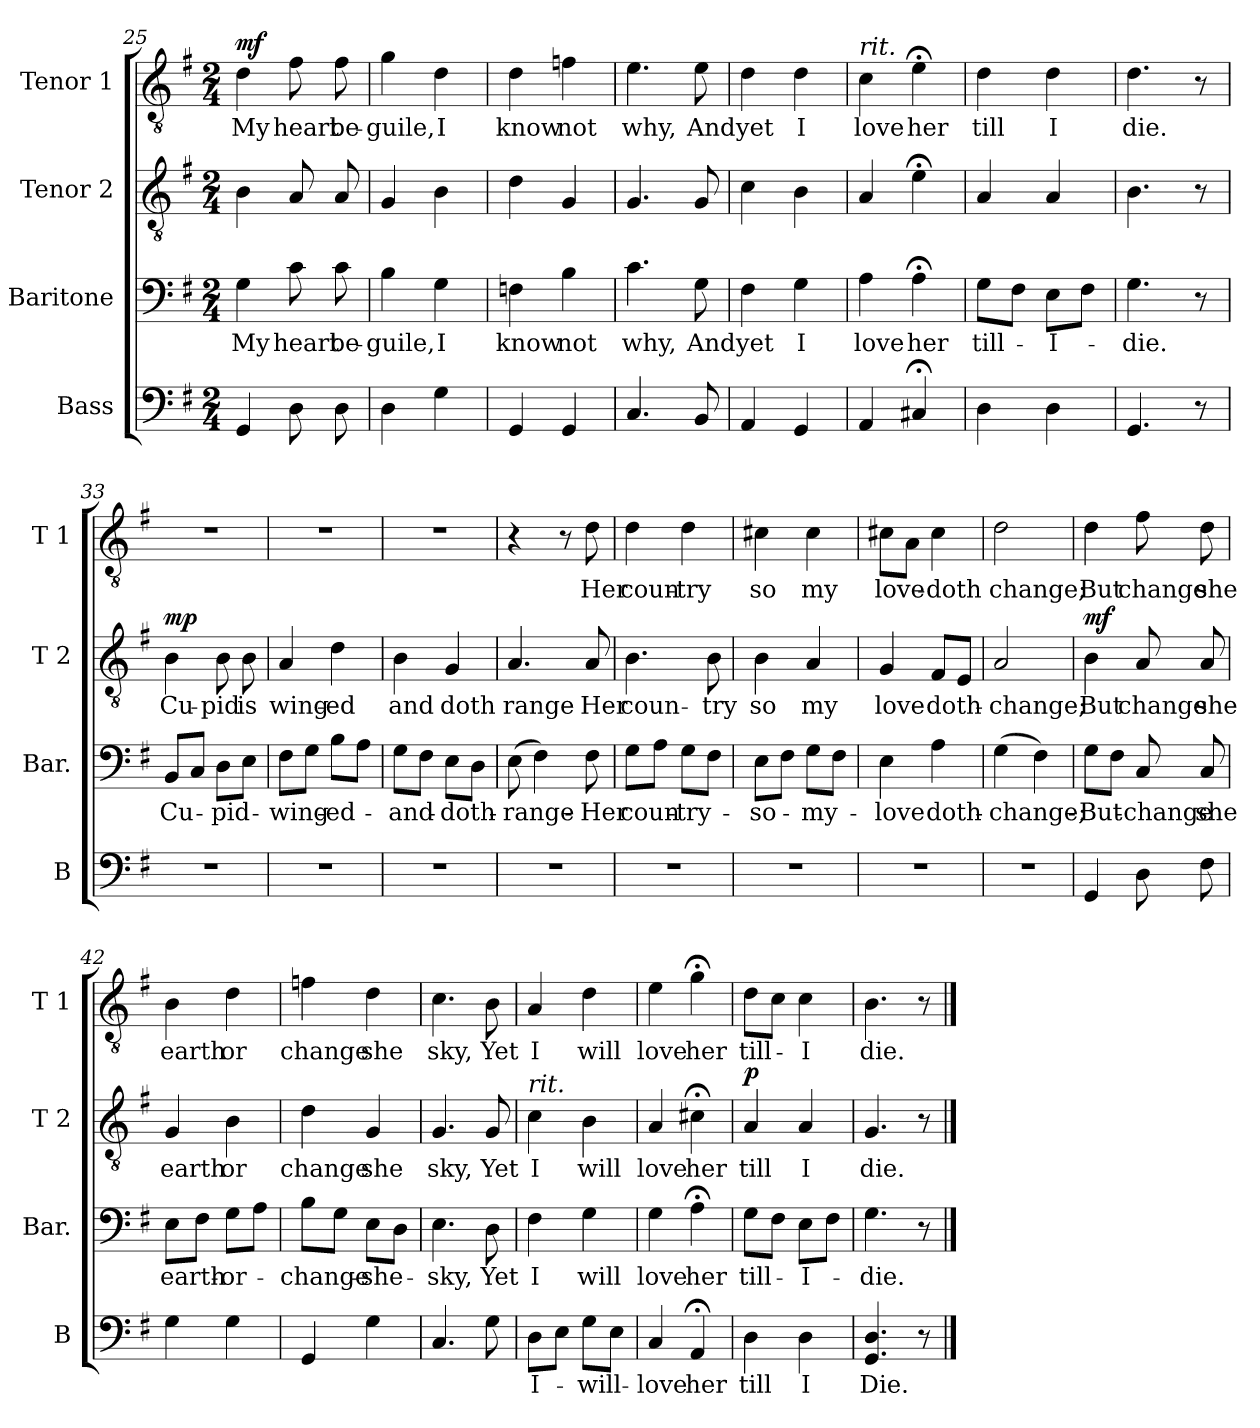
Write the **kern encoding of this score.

**kern	**text	**kern	**text	**kern	**text	**dynam	**kern	**text	**dynam
*part4	*part4	*part3	*part3	*part2	*part2	*part2	*part1	*part1	*part1
*staff4	*staff4	*staff3	*staff3	*staff2	*staff2	*staff2	*staff1	*staff1	*staff1
*I"Bass	*	*I"Baritone	*	*I"Tenor 2	*	*	*I"Tenor 1	*	*
*I'B	*	*I'Bar.	*	*I'T 2	*	*	*I'T 1	*	*
!!LO:PB:g=z
*clefF4	*	*clefF4	*	*clefGv2	*	*	*clefGv2	*	*
*k[f#]	*	*k[f#]	*	*k[f#]	*	*	*k[f#]	*	*
*G:	*	*G:	*	*G:	*	*	*G:	*	*
*M2/4	*	*M2/4	*	*M2/4	*	*	*M2/4	*	*
=25	=25	=25	=25	=25	=25	=25	=25	=25	=25
!	!	!	!LO:LY:b	!	!	!	!	!LO:LY:b	!LO:DY:a
4GG/	.	4G\	-My	4B\	.	.	4d\	My	mf
!	!	!	!LO:LY:b	!	!	!	!	!LO:LY:b	!
8D\	.	8c\	heart	8A/	.	.	8f#\	heart	.
!	!	!	!LO:LY:b	!	!	!	!	!LO:LY:b	!
8D\	.	8c\	be-	8A/	.	.	8f#\	be-	.
=26	=26	=26	=26	=26	=26	=26	=26	=26	=26
!	!	!	!LO:LY:b	!	!	!	!	!LO:LY:b	!
4D\	.	4B\	-guile,	4G/	.	.	4g\	-guile,	.
!	!	!	!LO:LY:b	!	!	!	!	!LO:LY:b	!
4G\	.	4G\	I	4B\	.	.	4d\	I	.
=27	=27	=27	=27	=27	=27	=27	=27	=27	=27
!	!	!	!LO:LY:b	!	!	!	!	!LO:LY:b	!
4GG/	.	4Fn\	know	4d\	.	.	4d\	know	.
!	!	!	!LO:LY:b	!	!	!	!	!LO:LY:b	!
4GG/	.	4B\	not	4G/	.	.	4fn\	not	.
=28	=28	=28	=28	=28	=28	=28	=28	=28	=28
!	!	!	!LO:LY:b	!	!	!	!	!LO:LY:b	!
4.C/	.	4.c\	why,	4.G/	.	.	4.e\	why,	.
!	!	!	!LO:LY:b	!	!	!	!	!LO:LY:b	!
8BB/	.	8G\	And	8G/	.	.	8e\	And	.
!!LO:LB:g=z
=29	=29	=29	=29	=29	=29	=29	=29	=29	=29
!	!	!	!LO:LY:b	!	!	!	!	!LO:LY:b	!
4AA/	.	4F#\	yet	4c\	.	.	4d\	yet	.
!	!	!	!LO:LY:b	!	!	!	!	!LO:LY:b	!
4GG/	.	4G\	I	4B\	.	.	4d\	I	.
=30	=30	=30	=30	=30	=30	=30	=30	=30	=30
!	!	!	!	!	!	!	!LO:TX:a:i:t=rit.	!	!
!	!	!	!LO:LY:b	!	!	!	!	!LO:LY:b	!
4AA/	.	4A\	love	4A/	.	.	4c\	love	.
!	!	!	!LO:LY:b	!	!	!	!	!LO:LY:b	!
4C#X;/	.	4A;<\	her	4e;<\	.	.	4e;<\	her	.
=31	=31	=31	=31	=31	=31	=31	=31	=31	=31
!	!	!	!LO:LY:b	!	!	!	!	!LO:LY:b	!
4D\	.	8G\L	till-	4A/	.	.	4d\	till	.
.	.	8F#\J	.	.	.	.	.	.	.
!	!	!	!LO:LY:b	!	!	!	!	!LO:LY:b	!
4D\	.	8E\L	-I-	4A/	.	.	4d\	I	.
.	.	8F#\J	.	.	.	.	.	.	.
=32	=32	=32	=32	=32	=32	=32	=32	=32	=32
!	!	!	!LO:LY:b	!	!	!	!	!LO:LY:b	!
4.GG/	.	4.G\	-die.	4.B\	.	.	4.d\	die.	.
8r	.	8r	.	8r	.	.	8r	.	.
!!LO:PB:g=z
=33	=33	=33	=33	=33	=33	=33	=33	=33	=33
!	!	!	!LO:LY:b	!	!LO:LY:b	!LO:DY:a	!	!	!
2r	.	8BB/L	Cu-	4B\	Cu-	mp	2r	.	.
.	.	8C/J	.	.	.	.	.	.	.
!	!	!	!LO:LY:b	!	!LO:LY:b	!	!	!	!
.	.	8D\L	-pid-	8B\	-pid	.	.	.	.
!	!	!	!	!	!LO:LY:b	!	!	!	!
.	.	8E\J	.	8B\	is	.	.	.	.
=34	=34	=34	=34	=34	=34	=34	=34	=34	=34
!	!	!	!LO:LY:b	!	!LO:LY:b	!	!	!	!
2r	.	8F#\L	-wing-	4A/	wing-	.	2r	.	.
.	.	8G\J	.	.	.	.	.	.	.
!	!	!	!LO:LY:b	!	!LO:LY:b	!	!	!	!
.	.	8B\L	-ed-	4d\	-ed	.	.	.	.
.	.	8A\J	.	.	.	.	.	.	.
=35	=35	=35	=35	=35	=35	=35	=35	=35	=35
!	!	!	!LO:LY:b	!	!LO:LY:b	!	!	!	!
2r	.	8G\L	-and-	4B\	and	.	2r	.	.
.	.	8F#\J	.	.	.	.	.	.	.
!	!	!	!LO:LY:b	!	!LO:LY:b	!	!	!	!
.	.	8E\L	-doth-	4G/	doth	.	.	.	.
.	.	8D\J	.	.	.	.	.	.	.
=36	=36	=36	=36	=36	=36	=36	=36	=36	=36
!	!	!	!LO:LY:b	!	!LO:LY:b	!	!	!	!
2r	.	(>8E\	-range-	4.A/	range	.	4r	.	.
.	.	4F#\)	.	.	.	.	.	.	.
.	.	.	.	.	.	.	8r	.	.
!	!	!	!LO:LY:b	!	!LO:LY:b	!	!	!LO:LY:b	!
.	.	8F#\	-Her	8A/	Her	.	8d\	Her	.
!!LO:LB:g=z
=37	=37	=37	=37	=37	=37	=37	=37	=37	=37
!	!	!	!LO:LY:b	!	!LO:LY:b	!	!	!LO:LY:b	!
2r	.	8G\L	coun-	4.B\	coun-	.	4d\	coun-	.
.	.	8A\J	.	.	.	.	.	.	.
!	!	!	!LO:LY:b	!	!	!	!	!LO:LY:b	!
.	.	8G\L	-try-	.	.	.	4d\	-try	.
!	!	!	!	!	!LO:LY:b	!	!	!	!
.	.	8F#\J	.	8B\	-try	.	.	.	.
=38	=38	=38	=38	=38	=38	=38	=38	=38	=38
!	!	!	!LO:LY:b	!	!LO:LY:b	!	!	!LO:LY:b	!
2r	.	8E\L	-so-	4B\	so	.	4c#X\	so	.
.	.	8F#\J	.	.	.	.	.	.	.
!	!	!	!LO:LY:b	!	!LO:LY:b	!	!	!LO:LY:b	!
.	.	8G\L	-my-	4A/	my	.	4c#\	my	.
.	.	8F#\J	.	.	.	.	.	.	.
=39	=39	=39	=39	=39	=39	=39	=39	=39	=39
!	!	!	!LO:LY:b	!	!LO:LY:b	!	!	!LO:LY:b	!
2r	.	4E\	-love	4G/	love	.	8c#X\L	love-	.
.	.	.	.	.	.	.	8A\J	.	.
!	!	!	!LO:LY:b	!	!LO:LY:b	!	!	!LO:LY:b	!
.	.	4A\	doth-	8F#/L	doth-	.	4c#\	-doth	.
.	.	.	.	8E/J	.	.	.	.	.
=40	=40	=40	=40	=40	=40	=40	=40	=40	=40
!	!	!	!LO:LY:b	!	!LO:LY:b	!	!	!LO:LY:b	!
2r	.	(>4G\	-change;-	2A/	-change;	.	2d\	change;	.
.	.	4F#\)	.	.	.	.	.	.	.
!!LO:PB:g=z
=41	=41	=41	=41	=41	=41	=41	=41	=41	=41
!	!	!	!LO:LY:b	!	!LO:LY:b	!LO:DY:a	!	!LO:LY:b	!
4GG/	.	8G\L	-But-	4B\	But	mf	4d\	But	.
.	.	8F#\J	.	.	.	.	.	.	.
!	!	!	!LO:LY:b	!	!LO:LY:b	!	!	!LO:LY:b	!
8D\	.	8C/	-change	8A/	change	.	8f#\	change	.
!	!	!	!LO:LY:b	!	!LO:LY:b	!	!	!LO:LY:b	!
8F#\	.	8C/	she	8A/	she	.	8d\	she	.
=42	=42	=42	=42	=42	=42	=42	=42	=42	=42
!	!	!	!LO:LY:b	!	!LO:LY:b	!	!	!LO:LY:b	!
4G\	.	8E\L	earth-	4G/	earth	.	4B\	earth	.
.	.	8F#\J	.	.	.	.	.	.	.
!	!	!	!LO:LY:b	!	!LO:LY:b	!	!	!LO:LY:b	!
4G\	.	8G\L	-or-	4B\	or	.	4d\	or	.
.	.	8A\J	.	.	.	.	.	.	.
=43	=43	=43	=43	=43	=43	=43	=43	=43	=43
!	!	!	!LO:LY:b	!	!LO:LY:b	!	!	!LO:LY:b	!
4GG/	.	8B\L	-change-	4d\	change	.	4fn\	change	.
.	.	8G\J	.	.	.	.	.	.	.
!	!	!	!LO:LY:b	!	!LO:LY:b	!	!	!LO:LY:b	!
4G\	.	8E\L	-she-	4G/	she	.	4d\	she	.
.	.	8D\J	.	.	.	.	.	.	.
=44	=44	=44	=44	=44	=44	=44	=44	=44	=44
!	!	!	!LO:LY:b	!	!LO:LY:b	!	!	!LO:LY:b	!
4.C/	.	4.E\	-sky,	4.G/	sky,	.	4.c\	sky,	.
!	!	!	!LO:LY:b	!	!LO:LY:b	!	!	!LO:LY:b	!
8G\	.	8D\	Yet	8G/	Yet	.	8B\	Yet	.
!!LO:LB:g=z
=45	=45	=45	=45	=45	=45	=45	=45	=45	=45
!	!	!	!	!LO:TX:a:i:t=rit.	!	!	!	!	!
!	!LO:LY:b	!	!LO:LY:b	!	!LO:LY:b	!	!	!LO:LY:b	!
8D\L	I-	4F#\	I	4c\	I	.	4A/	I	.
8E\J	.	.	.	.	.	.	.	.	.
!	!LO:LY:b	!	!LO:LY:b	!	!LO:LY:b	!	!	!LO:LY:b	!
8G\L	-will-	4G\	will	4B\	will	.	4d\	will	.
8E\J	.	.	.	.	.	.	.	.	.
=46	=46	=46	=46	=46	=46	=46	=46	=46	=46
!	!LO:LY:b	!	!LO:LY:b	!	!LO:LY:b	!	!	!LO:LY:b	!
4C/	-love	4G\	love	4A/	love	.	4e\	love	.
!	!LO:LY:b	!	!LO:LY:b	!	!LO:LY:b	!	!	!LO:LY:b	!
4AA;/	her	4A;<\	her	4c#X;<\	her	.	4g;<\	her	.
=47	=47	=47	=47	=47	=47	=47	=47	=47	=47
!	!LO:LY:b	!	!LO:LY:b	!	!LO:LY:b	!LO:DY:a	!	!LO:LY:b	!
4D\	till	8G\L	till-	4A/	till	p	8d\L	till-	.
.	.	8F#\J	.	.	.	.	8c\J	.	.
!	!LO:LY:b	!	!LO:LY:b	!	!LO:LY:b	!	!	!LO:LY:b	!
4D\	I	8E\L	-I-	4A/	I	.	4c\	-I	.
.	.	8F#\J	.	.	.	.	.	.	.
=48	=48	=48	=48	=48	=48	=48	=48	=48	=48
!	!LO:LY:b	!	!LO:LY:b	!	!LO:LY:b	!	!	!LO:LY:b	!
4.GG/ 4.D/	Die.	4.G\	-die.	4.G/	die.	.	4.B\	die.	.
8r	.	8r	.	8r	.	.	8r	.	.
==	==	==	==	==	==	==	==	==	==
*-	*-	*-	*-	*-	*-	*-	*-	*-	*-
